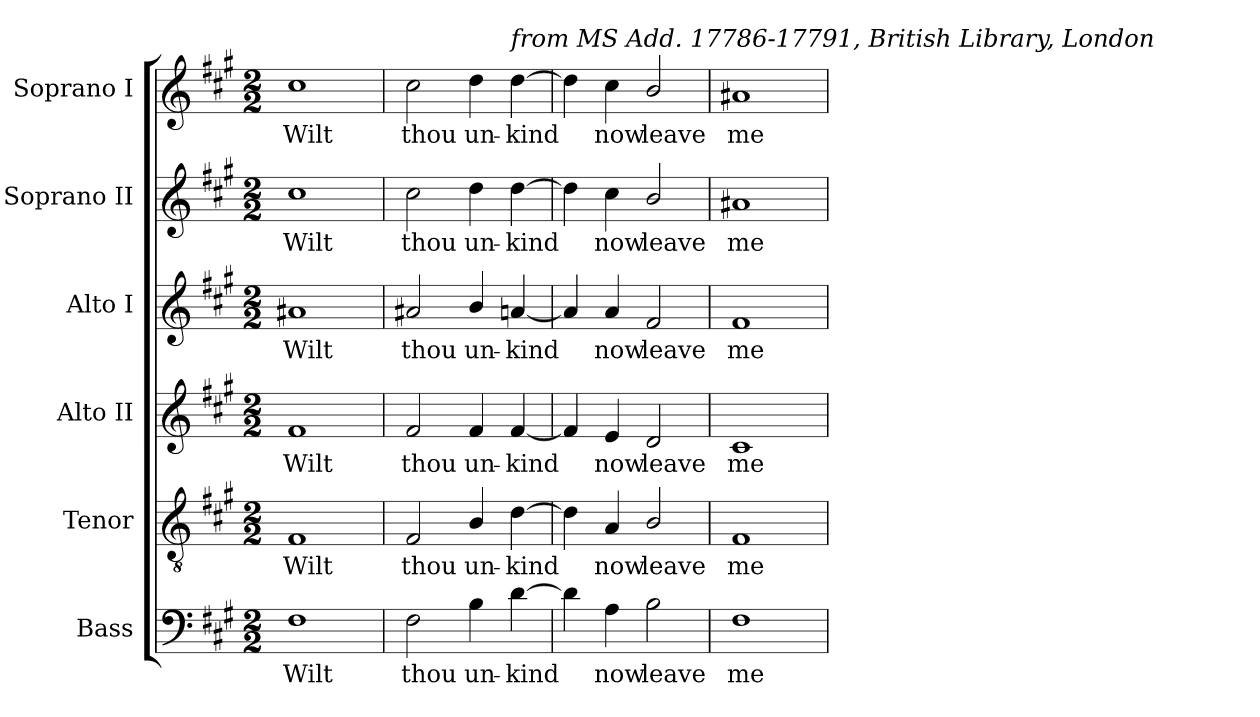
**kern	**text	**kern	**text	**kern	**text	**kern	**text	**kern	**text	**kern	**text
*part6	*part6	*part5	*part5	*part4	*part4	*part3	*part3	*part2	*part2	*part1	*part1
*staff6	*staff6	*staff5	*staff5	*staff4	*staff4	*staff3	*staff3	*staff2	*staff2	*staff1	*staff1
*I"Bass	*	*I"Tenor	*	*I"Alto II	*	*I"Alto I	*	*I"Soprano II	*	*I"Soprano I	*
*I'B	*	*I'T.	*	*I'A.	*	*I'A I	*	*I'S II	*	*I'S I	*
!!LO:PB:g=z
*clefF4	*	*clefGv2	*	*clefG2	*	*clefG2	*	*clefG2	*	*clefG2	*
*	*	*ITrd7c12	*	*	*	*	*	*	*	*	*
*k[f#c#g#]	*	*k[f#c#g#]	*	*k[f#c#g#]	*	*k[f#c#g#]	*	*k[f#c#g#]	*	*k[f#c#g#]	*
*A:	*	*A:	*	*A:	*	*A:	*	*A:	*	*A:	*
*M2/2	*	*M2/2	*	*M2/2	*	*M2/2	*	*M2/2	*	*M2/2	*
=1	=1	=1	=1	=1	=1	=1	=1	=1	=1	=1	=1
!	!LO:LY:b:color=#000000	!	!	!	!	!	!	!	!	!	!
!	!	!	!LO:LY:b:color=#000000	!	!	!	!	!	!	!	!
!	!	!	!	!	!LO:LY:b:color=#000000	!	!	!	!	!	!
!	!	!	!	!	!	!	!LO:LY:b:color=#000000	!	!	!	!
!	!	!	!	!	!	!	!	!	!LO:LY:b:color=#000000	!	!
!	!	!	!	!	!	!	!	!	!	!	!LO:LY:b:color=#000000
1F#i	Wilt	1FF#i	Wilt	1f#i	Wilt	1a#Xi	Wilt	1cc#i	Wilt	1cc#i	Wilt
=2	=2	=2	=2	=2	=2	=2	=2	=2	=2	=2	=2
!	!LO:LY:b:color=#000000	!	!	!	!	!	!	!	!	!	!
!	!	!	!LO:LY:b:color=#000000	!	!	!	!	!	!	!	!
!	!	!	!	!	!LO:LY:b:color=#000000	!	!	!	!	!	!
!	!	!	!	!	!	!	!LO:LY:b:color=#000000	!	!	!	!
!	!	!	!	!	!	!	!	!	!LO:LY:b:color=#000000	!	!
!	!	!	!	!	!	!	!	!	!	!	!LO:LY:b:color=#000000
2F#i\	thou	2FF#i/	thou	2f#i/	thou	2a#Xi/	thou	2cc#i\	thou	2cc#i\	thou
!	!LO:LY:b:color=#000000	!	!	!	!	!	!	!	!	!	!
!	!	!	!LO:LY:b:color=#000000	!	!	!	!	!	!	!	!
!	!	!	!	!	!LO:LY:b:color=#000000	!	!	!	!	!	!
!	!	!	!	!	!	!	!LO:LY:b:color=#000000	!	!	!	!
!	!	!	!	!	!	!	!	!	!LO:LY:b:color=#000000	!	!
!	!	!	!	!	!	!	!	!	!	!	!LO:LY:b:color=#000000
4Bi\	un-	4BBi/	un-	4f#i/	un-	4bi/	un-	4ddi\	un-	4ddi\	un-
!	!LO:LY:b:color=#000000	!	!	!	!	!	!	!	!	!	!
!	!	!	!LO:LY:b:color=#000000	!	!	!	!	!	!	!	!
!	!	!	!	!	!LO:LY:b:color=#000000	!	!	!	!	!	!
!	!	!	!	!	!	!	!LO:LY:b:color=#000000	!	!	!	!
!	!	!	!	!	!	!	!	!	!LO:LY:b:color=#000000	!	!
!	!	!	!	!	!	!	!	!	!	!LO:TX:a:i:t=from MS Add. 17786-17791, British Library, London	!
!	!	!	!	!	!	!	!	!	!	!	!LO:LY:b:color=#000000
[4di\	-kind	[4Di\	-kind	[4f#i/	-kind	[4ani/	-kind	[4ddi\	-kind	[4ddi\	-kind
=3	=3	=3	=3	=3	=3	=3	=3	=3	=3	=3	=3
4di\]	.	4Di\]	.	4f#i/]	.	4ai/]	.	4ddi\]	.	4ddi\]	.
!	!LO:LY:b:color=#000000	!	!	!	!	!	!	!	!	!	!
!	!	!	!LO:LY:b:color=#000000	!	!	!	!	!	!	!	!
!	!	!	!	!	!LO:LY:b:color=#000000	!	!	!	!	!	!
!	!	!	!	!	!	!	!LO:LY:b:color=#000000	!	!	!	!
!	!	!	!	!	!	!	!	!	!LO:LY:b:color=#000000	!	!
!	!	!	!	!	!	!	!	!	!	!	!LO:LY:b:color=#000000
4Ai\	now	4AAi/	now	4ei/	now	4ai/	now	4cc#i\	now	4cc#i\	now
!	!LO:LY:b:color=#000000	!	!	!	!	!	!	!	!	!	!
!	!	!	!LO:LY:b:color=#000000	!	!	!	!	!	!	!	!
!	!	!	!	!	!LO:LY:b:color=#000000	!	!	!	!	!	!
!	!	!	!	!	!	!	!LO:LY:b:color=#000000	!	!	!	!
!	!	!	!	!	!	!	!	!	!LO:LY:b:color=#000000	!	!
!	!	!	!	!	!	!	!	!	!	!	!LO:LY:b:color=#000000
2Bi\	leave	2BBi/	leave	2di/	leave	2f#i/	leave	2bi/	leave	2bi/	leave
=4	=4	=4	=4	=4	=4	=4	=4	=4	=4	=4	=4
!	!LO:LY:b:color=#000000	!	!	!	!	!	!	!	!	!	!
!	!	!	!LO:LY:b:color=#000000	!	!	!	!	!	!	!	!
!	!	!	!	!	!LO:LY:b:color=#000000	!	!	!	!	!	!
!	!	!	!	!	!	!	!LO:LY:b:color=#000000	!	!	!	!
!	!	!	!	!	!	!	!	!	!LO:LY:b:color=#000000	!	!
!	!	!	!	!	!	!	!	!	!	!	!LO:LY:b:color=#000000
1F#i	me	1FF#i	me	1c#i	me	1f#i	me	1a#Xi	me	1a#Xi	me
=	=	=	=	=	=	=	=	=	=	=	=
*-	*-	*-	*-	*-	*-	*-	*-	*-	*-	*-	*-
